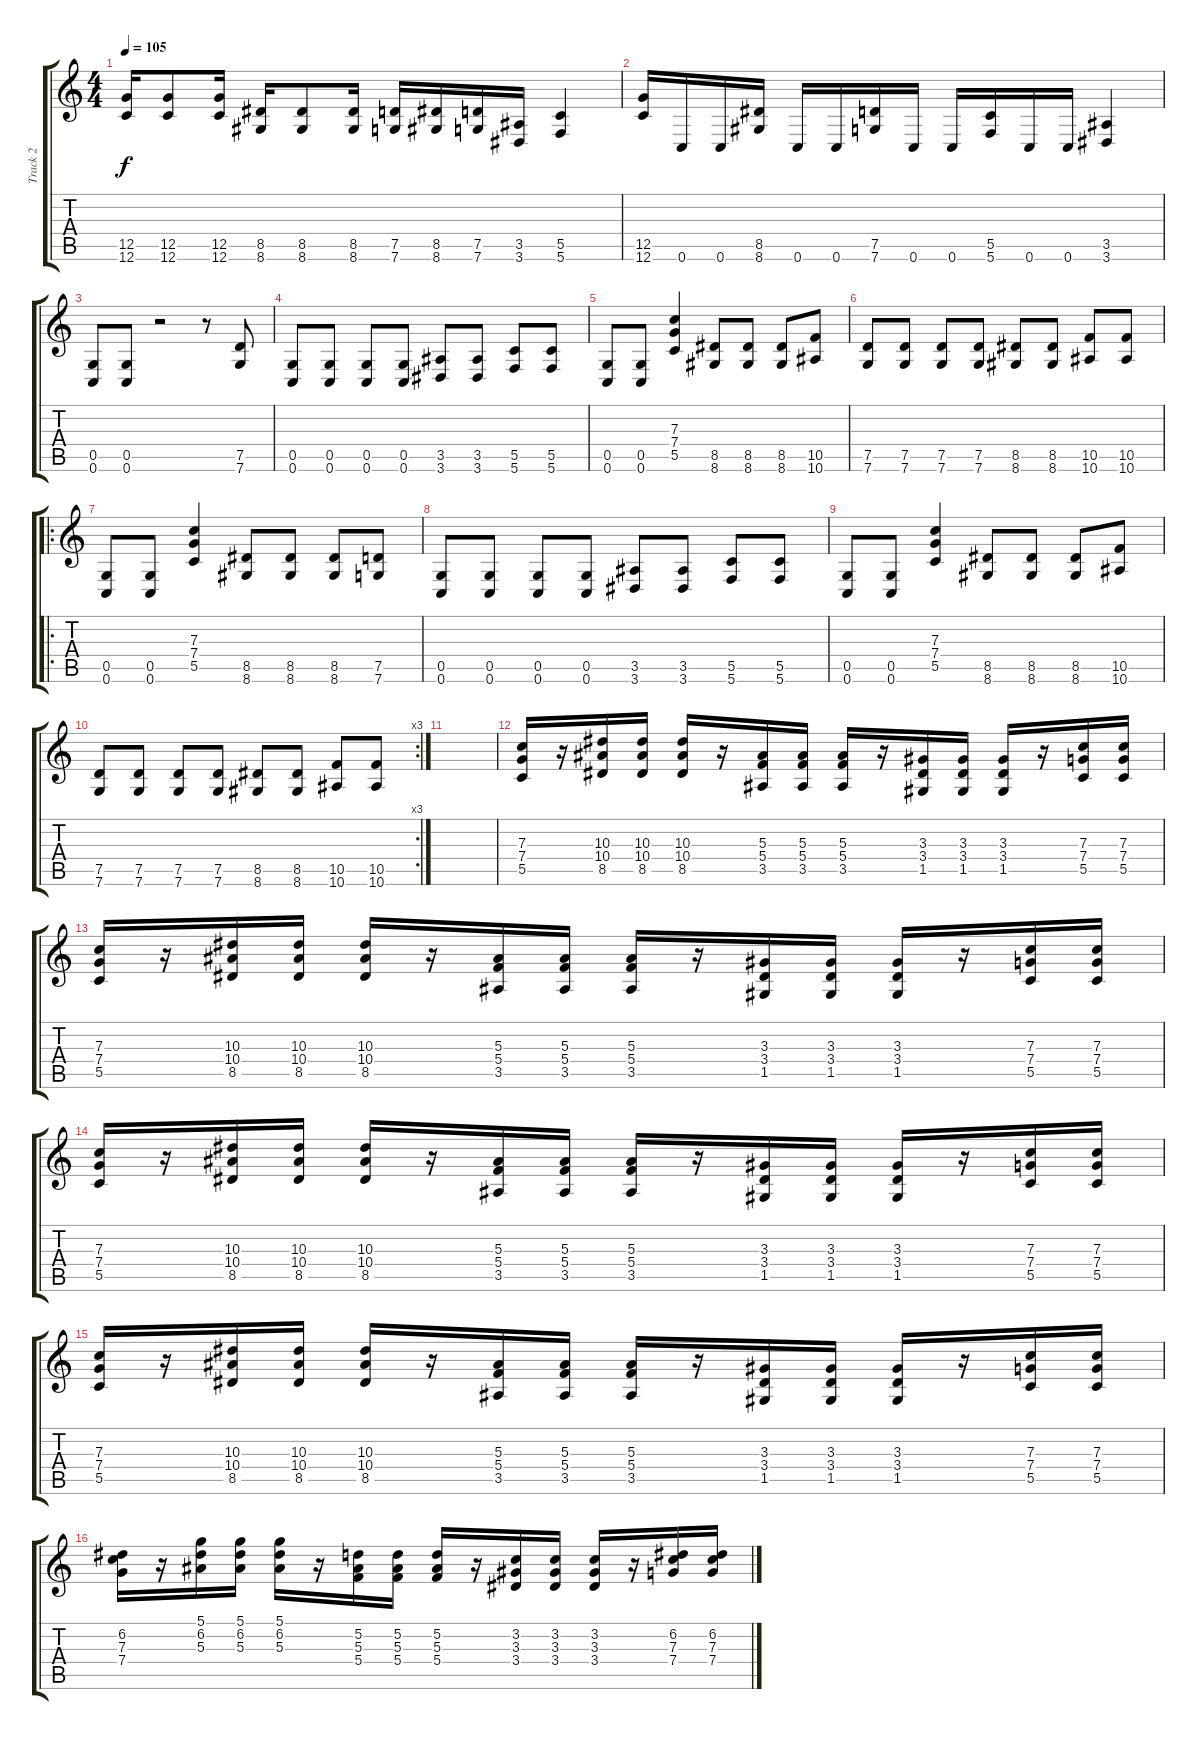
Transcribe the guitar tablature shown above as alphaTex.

\track ("Track 2" "Track 2") {instrument overdrivenguitar}
\staff {score tabs}
\tuning (D4 A3 F3 C3 G2 C2) {hide}
\ts (4 4)
\tempo 105
\clef g2
\ks c
(12.5 12.6).16{dy f} (12.5 12.6).8 (12.5 12.6).16 (8.5 8.6).16 (8.5 8.6).8 (8.5 8.6).16 (7.5 7.6).16 (8.5 8.6).16 (7.5 7.6).16 (3.5 3.6).16 (5.5 5.6).4 |
(12.5 12.6).16 0.6.16 0.6.16 (8.5 8.6).16 0.6.16 0.6.16 (7.5 7.6).16 0.6.16 0.6.16 (5.5 5.6).16 0.6.16 0.6.16 (3.5 3.6).4 |
(0.5 0.6).8 (0.5 0.6).8 r.2 r.8 (7.5 7.6).8 |
(0.5 0.6).8 (0.5 0.6).8 (0.5 0.6).8 (0.5 0.6).8 (3.5 3.6).8 (3.5 3.6).8 (5.5 5.6).8 (5.5 5.6).8 |
(0.5 0.6).8 (0.5 0.6).8 (7.3 7.4 5.5).4 (8.5 8.6).8 (8.5 8.6).8 (8.5 8.6).8 (10.5 10.6).8 |
(7.5 7.6).8 (7.5 7.6).8 (7.5 7.6).8 (7.5 7.6).8 (8.5 8.6).8 (8.5 8.6).8 (10.5 10.6).8 (10.5 10.6).8 |
\ro
(0.5 0.6).8 (0.5 0.6).8 (7.3 7.4 5.5).4 (8.5 8.6).8 (8.5 8.6).8 (8.5 8.6).8 (7.5 7.6).8 |
(0.5 0.6).8 (0.5 0.6).8 (0.5 0.6).8 (0.5 0.6).8 (3.5 3.6).8 (3.5 3.6).8 (5.5 5.6).8 (5.5 5.6).8 |
(0.5 0.6).8 (0.5 0.6).8 (7.3 7.4 5.5).4 (8.5 8.6).8 (8.5 8.6).8 (8.5 8.6).8 (10.5 10.6).8 |
\rc 3
(7.5 7.6).8 (7.5 7.6).8 (7.5 7.6).8 (7.5 7.6).8 (8.5 8.6).8 (8.5 8.6).8 (10.5 10.6).8 (10.5 10.6).8 |
|
(7.3 7.4 5.5).16{volume 16} r.16 (10.3 10.4 8.5).16 (10.3 10.4 8.5).16 (10.3 10.4 8.5).16 r.16 (5.3 5.4 3.5).16 (5.3 5.4 3.5).16 (5.3 5.4 3.5).16 r.16 (3.3 3.4 1.5).16 (3.3 3.4 1.5).16 (3.3 3.4 1.5).16 r.16 (7.3 7.4 5.5).16 (7.3 7.4 5.5).16 |
(7.3 7.4 5.5).16{volume 16} r.16 (10.3 10.4 8.5).16 (10.3 10.4 8.5).16 (10.3 10.4 8.5).16 r.16 (5.3 5.4 3.5).16 (5.3 5.4 3.5).16 (5.3 5.4 3.5).16 r.16 (3.3 3.4 1.5).16 (3.3 3.4 1.5).16 (3.3 3.4 1.5).16 r.16 (7.3 7.4 5.5).16 (7.3 7.4 5.5).16 |
(7.3 7.4 5.5).16{volume 16} r.16 (10.3 10.4 8.5).16 (10.3 10.4 8.5).16 (10.3 10.4 8.5).16 r.16 (5.3 5.4 3.5).16 (5.3 5.4 3.5).16 (5.3 5.4 3.5).16 r.16 (3.3 3.4 1.5).16 (3.3 3.4 1.5).16 (3.3 3.4 1.5).16 r.16 (7.3 7.4 5.5).16 (7.3 7.4 5.5).16 |
(7.3 7.4 5.5).16{volume 16} r.16 (10.3 10.4 8.5).16 (10.3 10.4 8.5).16 (10.3 10.4 8.5).16 r.16 (5.3 5.4 3.5).16 (5.3 5.4 3.5).16 (5.3 5.4 3.5).16 r.16 (3.3 3.4 1.5).16 (3.3 3.4 1.5).16 (3.3 3.4 1.5).16 r.16 (7.3 7.4 5.5).16 (7.3 7.4 5.5).16 |
(6.2 7.3 7.4).16{volume 16} r.16 (5.1 6.2 5.3).16 (5.1 6.2 5.3).16 (5.1 6.2 5.3).16 r.16 (5.2 5.3 5.4).16 (5.2 5.3 5.4).16 (5.2 5.3 5.4).16 r.16 (3.2 3.3 3.4).16 (3.2 3.3 3.4).16 (3.2 3.3 3.4).16 r.16 (6.2 7.3 7.4).16 (6.2 7.3 7.4).16
